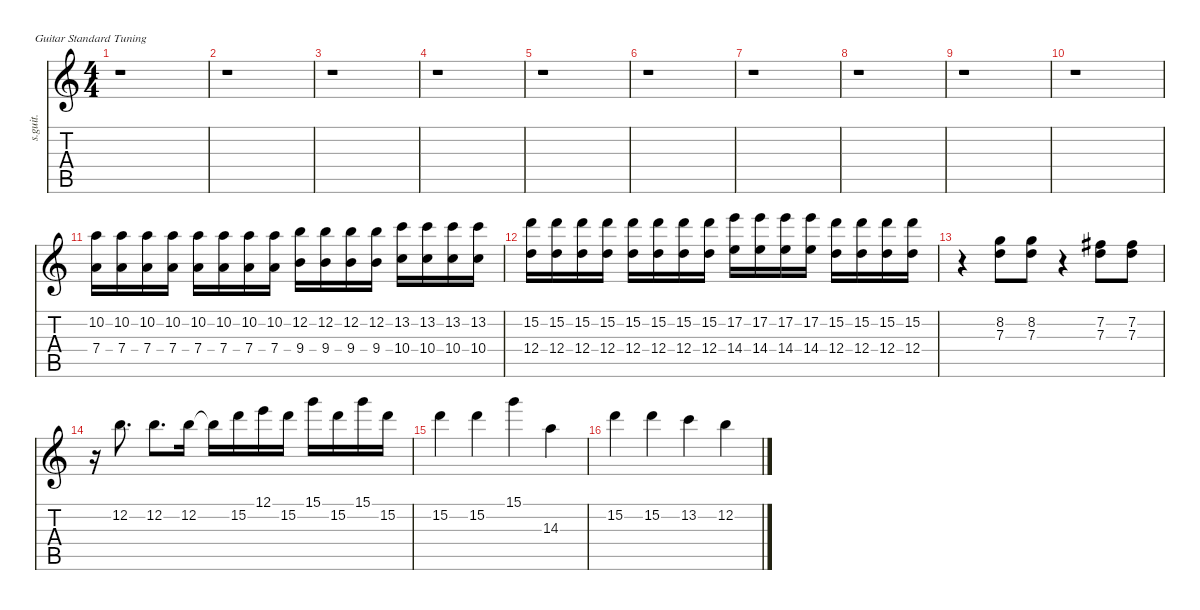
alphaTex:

\defaultSystemsLayout 4
\hideDynamics
\bracketExtendMode nobrackets
\track ("" "s.guit.") {instrument overdrivenguitar}
\staff {score tabs}
\tuning (E4 B3 G3 D3 A2 E2)
\ts (4 4)
\tempo (82 hide)
\clef g2
\ks c
r.1{dy f} |
r.1 |
r.1 |
r.1 |
r.1 |
r.1 |
r.1 |
r.1 |
r.1 |
r.1 |
(10.2 7.4).16 (10.2 7.4).16 (10.2 7.4).16 (10.2 7.4).16 (10.2 7.4).16 (10.2 7.4).16 (10.2 7.4).16 (10.2 7.4).16 (12.2 9.4).16 (12.2 9.4).16 (12.2 9.4).16 (12.2 9.4).16 (13.2 10.4).16 (13.2 10.4).16 (13.2 10.4).16 (13.2 10.4).16 |
(15.2 12.4).16 (15.2 12.4).16 (15.2 12.4).16 (15.2 12.4).16 (15.2 12.4).16 (15.2 12.4).16 (15.2 12.4).16 (15.2 12.4).16 (17.2 14.4).16 (17.2 14.4).16 (17.2 14.4).16 (17.2 14.4).16 (15.2 12.4).16 (15.2 12.4).16 (15.2 12.4).16 (15.2 12.4).16 |
r.4 (8.2 7.3).8 (8.2 7.3).8 r.4 (7.2{acc #} 7.3).8 (7.2{acc #} 7.3).8 |
r.16 12.2.8{d} 12.2.8{d} 12.2.16 12.2{t}.16 15.2.16 12.1.16 15.2.16 15.1.16 15.2.16 15.1.16 15.2.16 |
15.2.4 15.2.4 15.1.4 14.3.4 |
15.2.4 15.2.4 13.2.4 12.2.4
